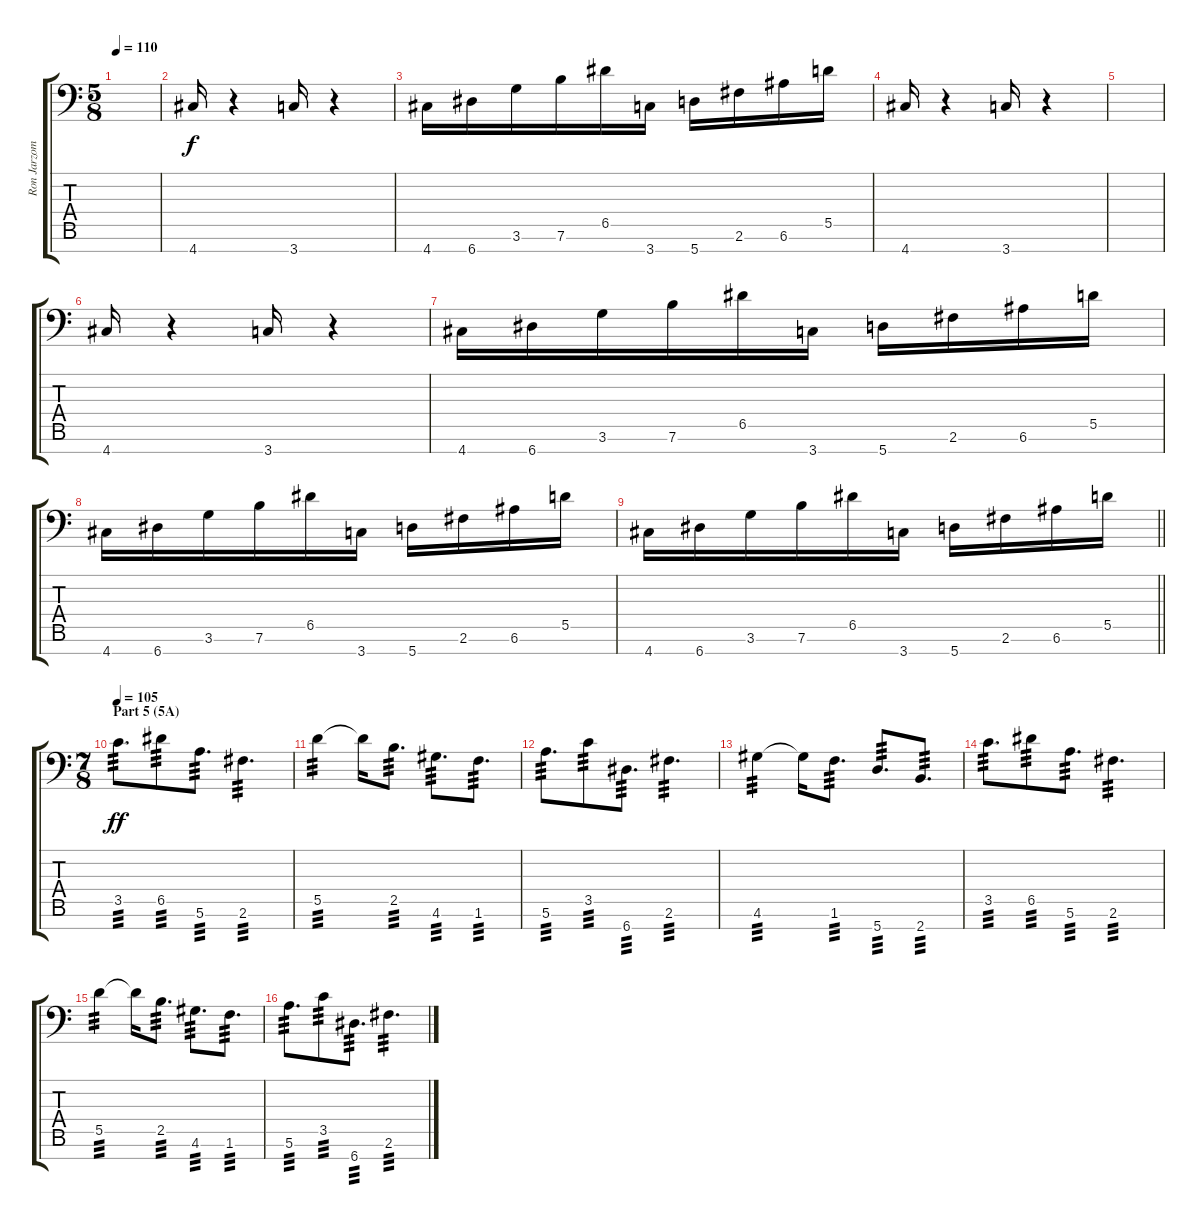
\track ("Ron Jarzombek - Rhythm R" "Ron Jarzom") {instrument distortionguitar}
\staff {score tabs}
\tuning (E4 B3 G3 D3 A2 E2 A1) {hide}
\ts (5 8)
\tempo 110
\clef f4
\ks c
|
4.7.16 r.4 3.7.16 r.4 |
4.7.16 6.7.16 3.6.16 7.6.16 6.5.16 3.7.16 5.7.16 2.6.16 6.6.16 5.5.16 |
4.7.16 r.4 3.7.16 r.4 |
|
4.7.16 r.4 3.7.16 r.4 |
4.7.16 6.7.16 3.6.16 7.6.16 6.5.16 3.7.16 5.7.16 2.6.16 6.6.16 5.5.16 |
4.7.16 6.7.16 3.6.16 7.6.16 6.5.16 3.7.16 5.7.16 2.6.16 6.6.16 5.5.16 |
\barLineRight lightlight
4.7.16 6.7.16 3.6.16 7.6.16 6.5.16 3.7.16 5.7.16 2.6.16 6.6.16 5.5.16 |
\ts (7 8)
\section ("" "Part 5 (5A)")
\tempo 105
3.5.8{d tp 3 dy ff volume 16} 6.5.8{tp 3} 5.6.8{d tp 3} 2.6.4{d tp 3} |
5.5.4{tp 3} 5.5{t}.16 2.5.8{d tp 3} 4.6.8{d tp 3} 1.6.8{d tp 3} |
5.6.8{d tp 3} 3.5.8{tp 3} 6.7.8{d tp 3} 2.6.4{d tp 3} |
4.6.4{tp 3} 4.6{t}.16 1.6.8{d tp 3} 5.7.8{d tp 3} 2.7.8{d tp 3} |
3.5.8{d tp 3} 6.5.8{tp 3} 5.6.8{d tp 3} 2.6.4{d tp 3} |
5.5.4{tp 3} 5.5{t}.16 2.5.8{d tp 3} 4.6.8{d tp 3} 1.6.8{d tp 3} |
5.6.8{d tp 3} 3.5.8{tp 3} 6.7.8{d tp 3} 2.6.4{d tp 3}
